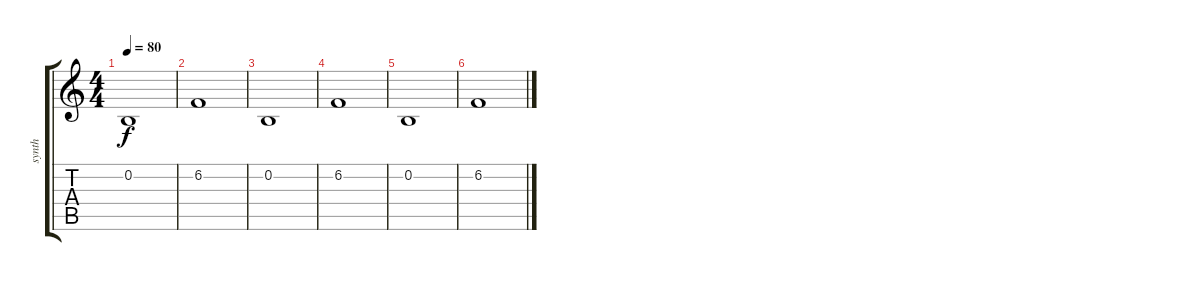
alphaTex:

\track ("synth" "synth") {instrument stringensemble1}
\staff {score tabs}
\tuning (E4 B3 G3 D3 A2 E2) {hide}
\ts (4 4)
\tempo 80
\clef g2
\ks c
0.2.1{dy f} |
6.2.1 |
0.2.1 |
6.2.1 |
0.2.1 |
6.2.1
